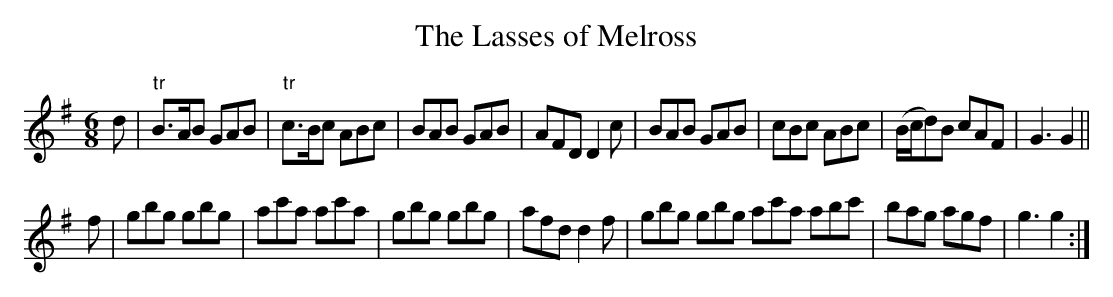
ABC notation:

X:1
T:Lasses of Melross, The
M:6/8
K:G
d|\
"tr"B>AB GAB| "tr"c>Bc ABc| BAB GAB| AFD D2c|\
BAB GAB| cBc ABc| (B/c/d)B cAF| G3 G2||
f|\
gbg gbg| ac'a ac'a| gbg gbg| afd d2f|\
gbg gbg ac'a abc'| bag agf| g3 g2:|
